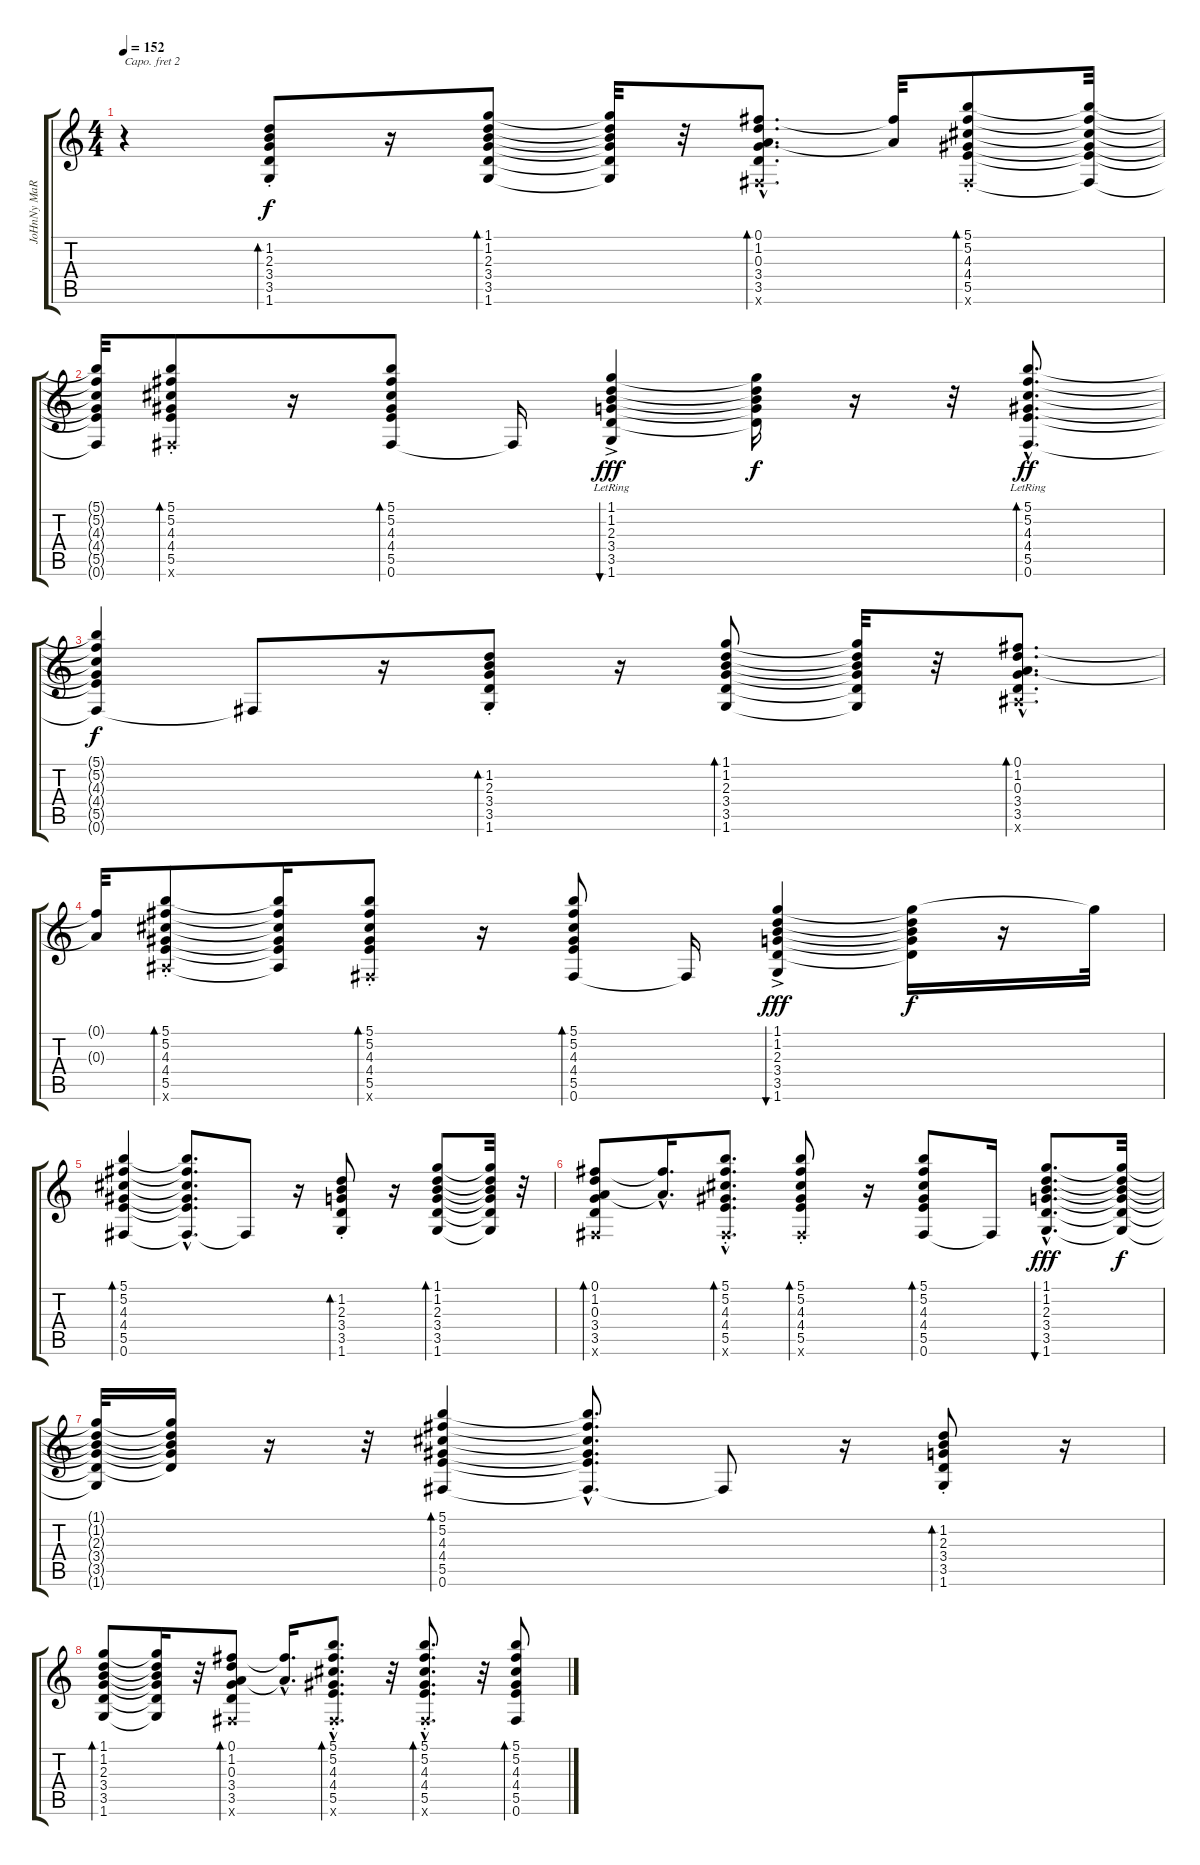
\track ("JoHnNy MaRR" "JoHnNy MaR") {instrument electricguitarclean}
\staff {score tabs}
\capo 2
\tuning (E4 B3 G3 D3 A2 E2) {hide}
\ts (4 4)
\tempo 152
\clef g2
\ks c
r.4{dy fff} (1.2{st} 2.3{st} 3.4{st} 3.5{st} 1.6).8{bd 30 dy f} r.16 (1.1 1.2 2.3 3.4 3.5 1.6).8{bd 30} (1.1{t} 1.2{t} 2.3{t} 3.4{t} 3.5{t} 1.6{t}).32 r.32 (0.1{hac} 1.2{hac} 0.3{hac} 3.4{hac} 3.5{hac} 0.6{hac x}).8{d bd 30} (0.1{t} 0.3{t}).32 (5.1{st} 5.2{st} 4.3{st} 4.4{st} 5.5{st} 0.6{x}).8{bd 30} (5.1{t} 5.2{t} 4.3{t} 4.4{t} 5.5{t} 0.6{t}).32 |
(5.1{t} 5.2{t} 4.3{t} 4.4{t} 5.5{t} 0.6{t}).32 (5.1{st} 5.2{st} 4.3{st} 4.4{st} 5.5{st} 0.6{x}).8{bd 30} r.16 (5.1 5.2 4.3 4.4 5.5 0.6).8{bd 30} 0.6{t}.16 (1.1{ac} 1.2{lr} 2.3{lr} 3.4{lr} 3.5 1.6).4{bu 30 dy fff} (1.1{t} 1.2{t} 2.3{t} 3.4{t} 3.5{t}).16{dy f} r.16 r.32 (5.1{hac} 5.2{hac lr} 4.3{hac} 4.4{hac} 5.5{hac} 0.6{hac}).8{d bd 30 dy ff} |
(5.1{t} 5.2{t} 4.3{t} 4.4{t} 5.5{t} 0.6{t}).4{dy f} 0.6{t}.8 r.16 (1.2{st} 2.3{st} 3.4{st} 3.5{st} 1.6{st}).8{bd 30} r.16 (1.1 1.2 2.3 3.4 3.5 1.6).8{bd 30} (1.1{t} 1.2{t} 2.3{t} 3.4{t} 3.5{t} 1.6{t}).32 r.32 (0.1{hac} 1.2{hac} 0.3{hac} 3.4{hac} 3.5{hac} 4.6{hac x}).8{d bd 30} |
(0.1{t} 0.3{t}).32 (5.1{st} 5.2{st} 4.3{st} 4.4{st} 5.5{st} 4.6{x}).8{bd 30} (5.1{t} 5.2{t} 4.3{t} 4.4{t} 5.5{t} 4.6{t}).16 (5.1{st} 5.2{st} 4.3{st} 4.4{st} 5.5{st} 0.6{x}).8{bd 30} r.16 (5.1 5.2 4.3 4.4 5.5 0.6).8{bd 30} 0.6{t}.16 (1.1 1.2 2.3{ac} 3.4 3.5 1.6).4{bu 30 dy fff} (1.1{t} 1.2{t} 2.3{t} 3.4{t} 3.5{t}).16{dy f} r.16 1.1{t}.32 |
(5.1 5.2 4.3 4.4 5.5 0.6).4{bd 30} (5.1{hac t} 5.2{hac t} 4.3{hac t} 4.4{hac t} 5.5{hac t} 0.6{hac t}).8{d} 0.6{t}.8 r.16 (1.2{st} 2.3{st} 3.4{st} 3.5{st} 1.6).8{bd 30} r.16 (1.1 1.2 2.3 3.4 3.5 1.6).8{bd 30} (1.1{t} 1.2{t} 2.3{t} 3.4{t} 3.5{t} 1.6{t}).32 r.32 |
(0.1 1.2 0.3 3.4 3.5 0.6{x}).8{bd 30} (0.1{hac t} 0.3{hac t}).16{d} (5.1{hac st} 5.2{hac st} 4.3{hac st} 4.4{hac st} 5.5{hac st} 0.6{hac x}).8{d bd 30} (5.1{st} 5.2{st} 4.3{st} 4.4{st} 5.5{st} 0.6{x}).8{bd 30} r.16 (5.1 5.2 4.3 4.4 5.5 0.6).8{bd 30} 0.6{t}.16 (1.1{hac} 1.2{hac} 2.3{hac} 3.4{hac} 3.5{hac} 1.6{hac}).8{d bu 30 dy fff} (1.1{t} 1.2{t} 2.3{t} 3.4{t} 3.5{t} 1.6{t}).32{dy f} |
(1.1{t} 1.2{t} 2.3{t} 3.4{t} 3.5{t} 1.6{t}).32 (1.1{t} 1.2{t} 2.3{t} 3.4{t} 3.5{t}).16 r.16 r.32 (5.1 5.2 4.3 4.4 5.5 0.6).4{bd 30} (5.1{hac t} 5.2{hac t} 4.3{hac t} 4.4{hac t} 5.5{hac t} 0.6{hac t}).8{d} 0.6{t}.8 r.16 (1.2{st} 2.3{st} 3.4{st} 3.5{st} 1.6).8{bd 30} r.16 |
(1.1 1.2 2.3 3.4 3.5 1.6).8{bd 30} (1.1{t} 1.2{t} 2.3{t} 3.4{t} 3.5{t} 1.6{t}).16 r.32 (0.1 1.2 0.3 3.4 3.5 0.6{x}).8{bd 30} (0.1{hac t} 0.3{hac t}).16{d} (5.1{hac st} 5.2{hac st} 4.3{hac st} 4.4{hac st} 5.5{hac st} 0.6{hac x}).8{d bd 30} r.32 (5.1{hac st} 5.2{hac st} 4.3{hac st} 4.4{hac st} 5.5{hac st} 0.6{hac x}).8{d bd 30} r.32 (5.1 5.2 4.3 4.4 5.5 0.6).8{bd 30}
